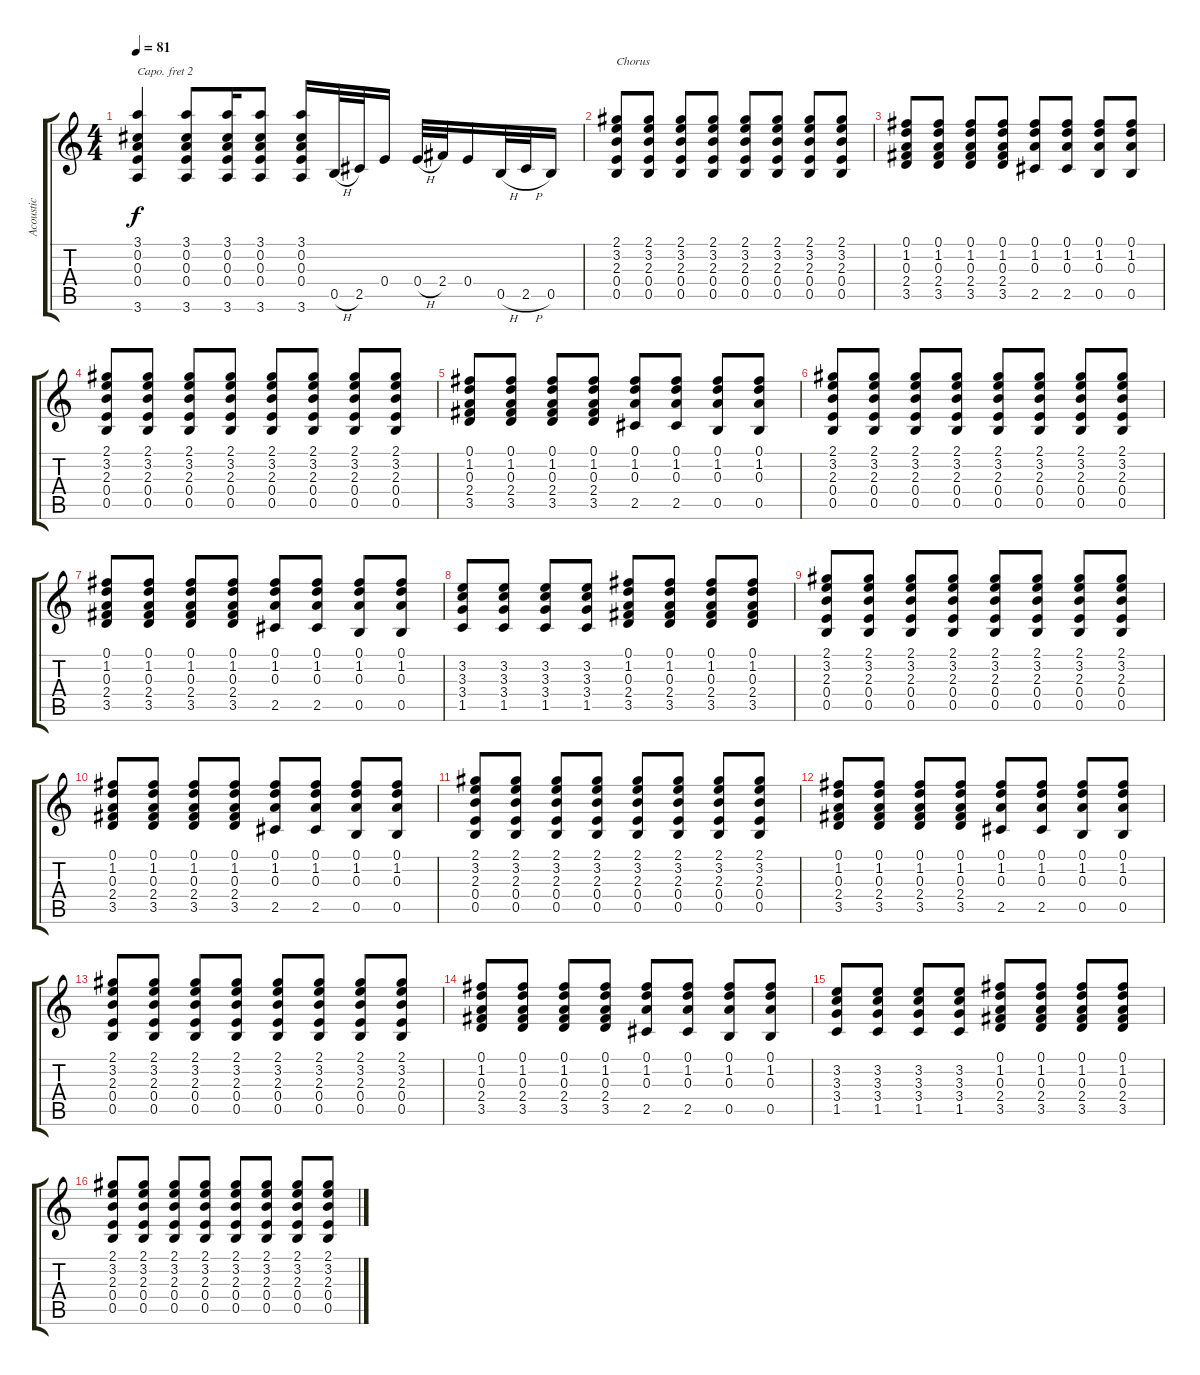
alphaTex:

\track ("Acoustic" "Acoustic") {instrument acousticguitarsteel}
\staff {score tabs}
\capo 2
\tuning (E4 B3 G3 D3 A2 E2) {hide}
\ts (4 4)
\tempo 81
\clef g2
\ks c
(3.1 0.2 0.3 0.4 3.6).4{dy f} (3.1 0.2 0.3 0.4 3.6).8 (3.1 0.2 0.3 0.4 3.6).16 (3.1 0.2 0.3 0.4 3.6).8 (3.1 0.2 0.3 0.4 3.6).16 0.5{h}.32 2.5.32 0.4.16 0.4{h}.32 2.4.32 0.4.16 0.5{h}.32 2.5{h}.32 0.5.16 |
(2.1 3.2 2.3 0.4 0.5).8{txt "Chorus"} (2.1 3.2 2.3 0.4 0.5).8 (2.1 3.2 2.3 0.4 0.5).8 (2.1 3.2 2.3 0.4 0.5).8 (2.1 3.2 2.3 0.4 0.5).8 (2.1 3.2 2.3 0.4 0.5).8 (2.1 3.2 2.3 0.4 0.5).8 (2.1 3.2 2.3 0.4 0.5).8 |
(0.1 1.2 0.3 2.4 3.5).8 (0.1 1.2 0.3 2.4 3.5).8 (0.1 1.2 0.3 2.4 3.5).8 (0.1 1.2 0.3 2.4 3.5).8 (0.1 1.2 0.3 2.5).8 (0.1 1.2 0.3 2.5).8 (0.1 1.2 0.3 0.5).8 (0.1 1.2 0.3 0.5).8 |
(2.1 3.2 2.3 0.4 0.5).8 (2.1 3.2 2.3 0.4 0.5).8 (2.1 3.2 2.3 0.4 0.5).8 (2.1 3.2 2.3 0.4 0.5).8 (2.1 3.2 2.3 0.4 0.5).8 (2.1 3.2 2.3 0.4 0.5).8 (2.1 3.2 2.3 0.4 0.5).8 (2.1 3.2 2.3 0.4 0.5).8 |
(0.1 1.2 0.3 2.4 3.5).8 (0.1 1.2 0.3 2.4 3.5).8 (0.1 1.2 0.3 2.4 3.5).8 (0.1 1.2 0.3 2.4 3.5).8 (0.1 1.2 0.3 2.5).8 (0.1 1.2 0.3 2.5).8 (0.1 1.2 0.3 0.5).8 (0.1 1.2 0.3 0.5).8 |
(2.1 3.2 2.3 0.4 0.5).8 (2.1 3.2 2.3 0.4 0.5).8 (2.1 3.2 2.3 0.4 0.5).8 (2.1 3.2 2.3 0.4 0.5).8 (2.1 3.2 2.3 0.4 0.5).8 (2.1 3.2 2.3 0.4 0.5).8 (2.1 3.2 2.3 0.4 0.5).8 (2.1 3.2 2.3 0.4 0.5).8 |
(0.1 1.2 0.3 2.4 3.5).8 (0.1 1.2 0.3 2.4 3.5).8 (0.1 1.2 0.3 2.4 3.5).8 (0.1 1.2 0.3 2.4 3.5).8 (0.1 1.2 0.3 2.5).8 (0.1 1.2 0.3 2.5).8 (0.1 1.2 0.3 0.5).8 (0.1 1.2 0.3 0.5).8 |
(3.2 3.3 3.4 1.5).8 (3.2 3.3 3.4 1.5).8 (3.2 3.3 3.4 1.5).8 (3.2 3.3 3.4 1.5).8 (0.1 1.2 0.3 2.4 3.5).8 (0.1 1.2 0.3 2.4 3.5).8 (0.1 1.2 0.3 2.4 3.5).8 (0.1 1.2 0.3 2.4 3.5).8 |
(2.1 3.2 2.3 0.4 0.5).8 (2.1 3.2 2.3 0.4 0.5).8 (2.1 3.2 2.3 0.4 0.5).8 (2.1 3.2 2.3 0.4 0.5).8 (2.1 3.2 2.3 0.4 0.5).8 (2.1 3.2 2.3 0.4 0.5).8 (2.1 3.2 2.3 0.4 0.5).8 (2.1 3.2 2.3 0.4 0.5).8 |
(0.1 1.2 0.3 2.4 3.5).8 (0.1 1.2 0.3 2.4 3.5).8 (0.1 1.2 0.3 2.4 3.5).8 (0.1 1.2 0.3 2.4 3.5).8 (0.1 1.2 0.3 2.5).8 (0.1 1.2 0.3 2.5).8 (0.1 1.2 0.3 0.5).8 (0.1 1.2 0.3 0.5).8 |
(2.1 3.2 2.3 0.4 0.5).8 (2.1 3.2 2.3 0.4 0.5).8 (2.1 3.2 2.3 0.4 0.5).8 (2.1 3.2 2.3 0.4 0.5).8 (2.1 3.2 2.3 0.4 0.5).8 (2.1 3.2 2.3 0.4 0.5).8 (2.1 3.2 2.3 0.4 0.5).8 (2.1 3.2 2.3 0.4 0.5).8 |
(0.1 1.2 0.3 2.4 3.5).8 (0.1 1.2 0.3 2.4 3.5).8 (0.1 1.2 0.3 2.4 3.5).8 (0.1 1.2 0.3 2.4 3.5).8 (0.1 1.2 0.3 2.5).8 (0.1 1.2 0.3 2.5).8 (0.1 1.2 0.3 0.5).8 (0.1 1.2 0.3 0.5).8 |
(2.1 3.2 2.3 0.4 0.5).8 (2.1 3.2 2.3 0.4 0.5).8 (2.1 3.2 2.3 0.4 0.5).8 (2.1 3.2 2.3 0.4 0.5).8 (2.1 3.2 2.3 0.4 0.5).8 (2.1 3.2 2.3 0.4 0.5).8 (2.1 3.2 2.3 0.4 0.5).8 (2.1 3.2 2.3 0.4 0.5).8 |
(0.1 1.2 0.3 2.4 3.5).8 (0.1 1.2 0.3 2.4 3.5).8 (0.1 1.2 0.3 2.4 3.5).8 (0.1 1.2 0.3 2.4 3.5).8 (0.1 1.2 0.3 2.5).8 (0.1 1.2 0.3 2.5).8 (0.1 1.2 0.3 0.5).8 (0.1 1.2 0.3 0.5).8 |
(3.2 3.3 3.4 1.5).8 (3.2 3.3 3.4 1.5).8 (3.2 3.3 3.4 1.5).8 (3.2 3.3 3.4 1.5).8 (0.1 1.2 0.3 2.4 3.5).8 (0.1 1.2 0.3 2.4 3.5).8 (0.1 1.2 0.3 2.4 3.5).8 (0.1 1.2 0.3 2.4 3.5).8 |
(2.1 3.2 2.3 0.4 0.5).8 (2.1 3.2 2.3 0.4 0.5).8 (2.1 3.2 2.3 0.4 0.5).8 (2.1 3.2 2.3 0.4 0.5).8 (2.1 3.2 2.3 0.4 0.5).8 (2.1 3.2 2.3 0.4 0.5).8 (2.1 3.2 2.3 0.4 0.5).8 (2.1 3.2 2.3 0.4 0.5).8
